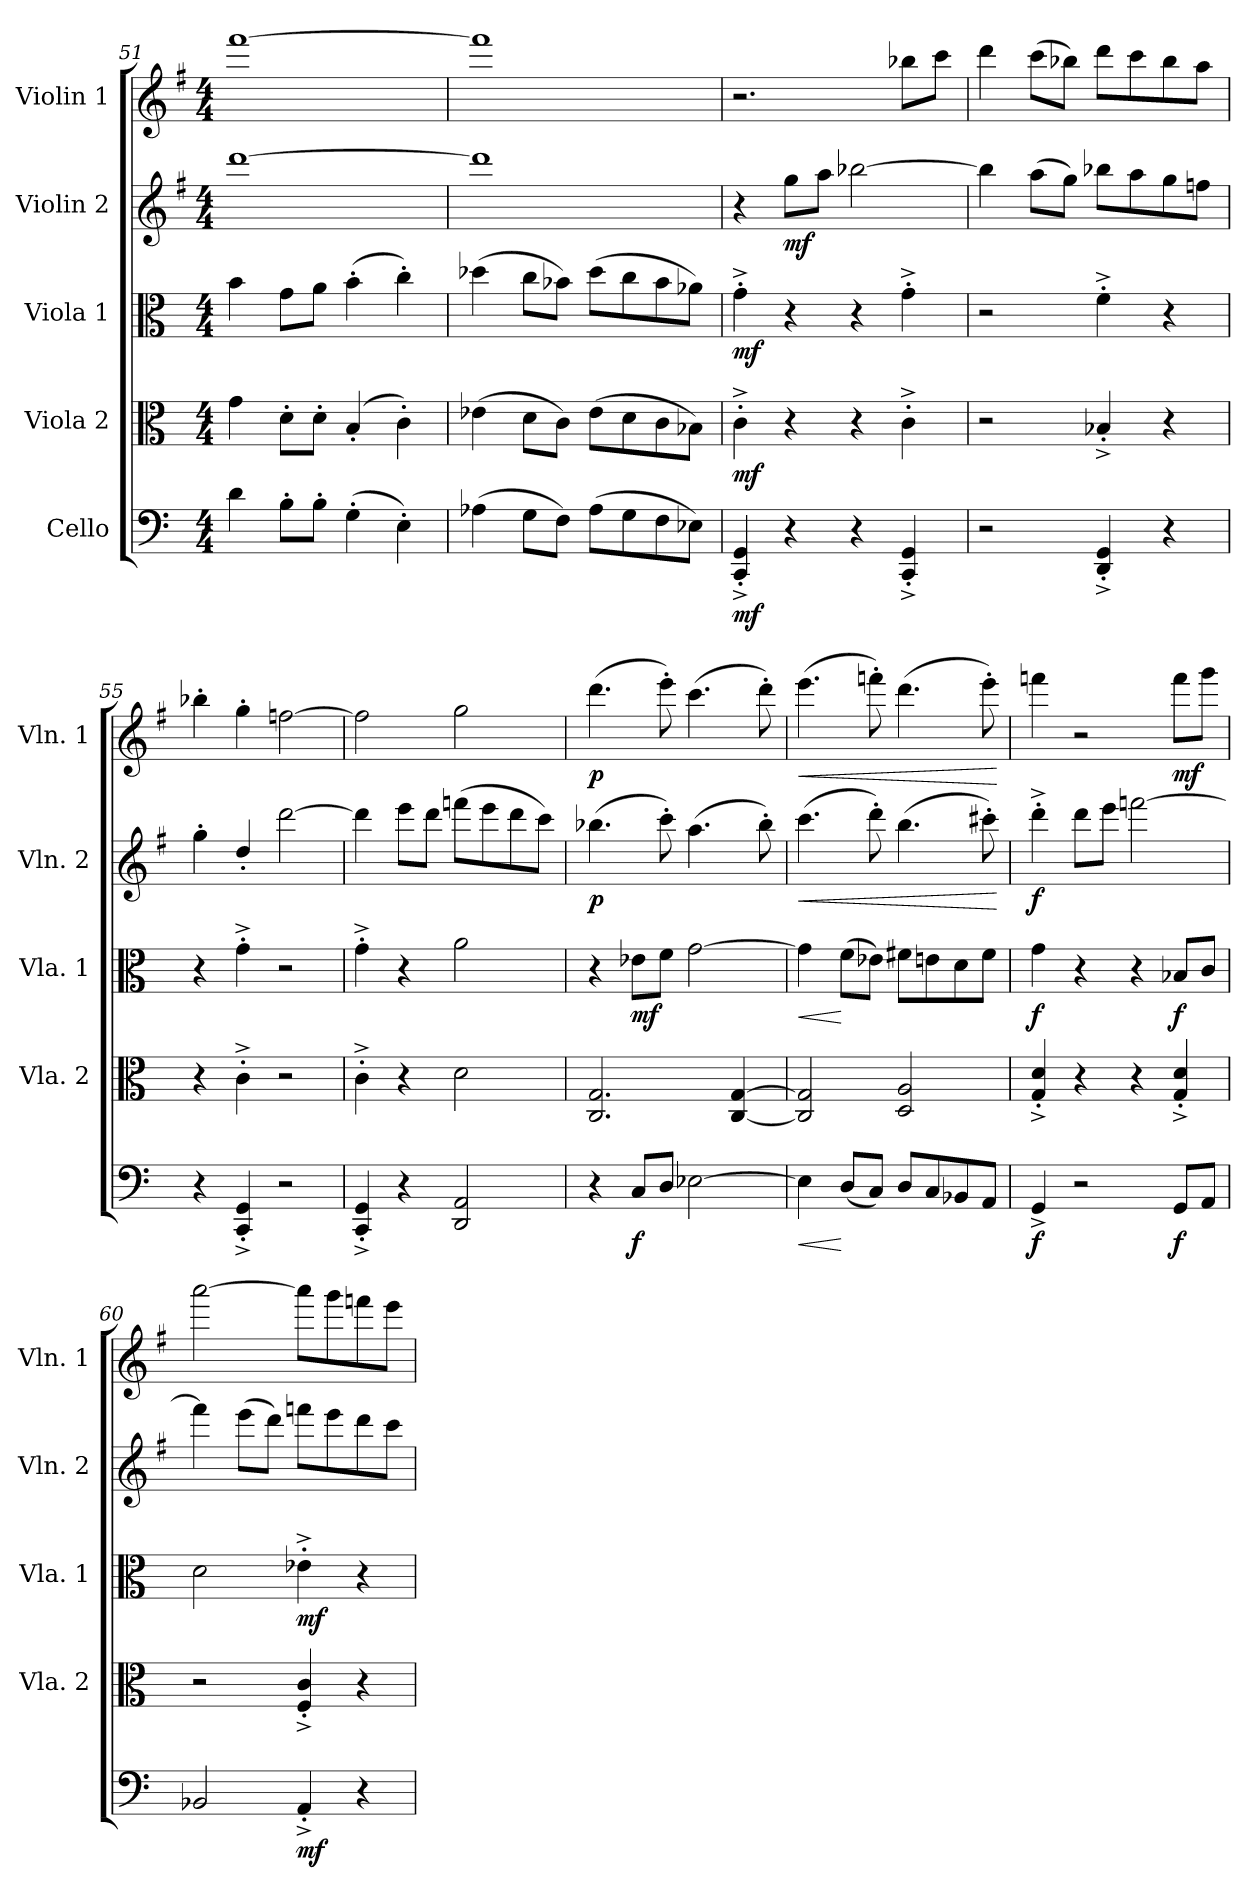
**kern	**dynam	**kern	**dynam	**kern	**dynam	**kern	**dynam	**kern	**dynam
*part5	*part5	*part4	*part4	*part3	*part3	*part2	*part2	*part1	*part1
*staff5	*staff5	*staff4	*staff4	*staff3	*staff3	*staff2	*staff2	*staff1	*staff1
*I"Cello	*	*I"Viola 2	*	*I"Viola 1	*	*I"Violin 2	*	*I"Violin 1	*
*	*	*I'Vla. 2	*	*I'Vla. 1	*	*I'Vln. 2	*	*I'Vln. 1	*
*clefF4	*	*clefC3	*	*clefC3	*	*clefG2	*	*clefG2	*
*	*	*	*	*	*	*ITrd4c7	*	*ITrd4c7	*
*k[]	*	*k[]	*	*k[]	*	*k[]	*	*k[]	*
*C:	*	*C:	*	*C:	*	*C:	*	*C:	*
*M4/4	*	*M4/4	*	*M4/4	*	*M4/4	*	*M4/4	*
=51	=51	=51	=51	=51	=51	=51	=51	=51	=51
4d\	.	4g\	.	4b\	.	[1gg	.	[1bb	.
8B'>\L	.	8d'>\L	.	8g\L	.	.	.	.	.
8B'>\J	.	8d'>\J	.	8a\J	.	.	.	.	.
(>4G'>\	.	(4B'</	.	(>4b'>\	.	.	.	.	.
4E'>\)	.	4c'>\)	.	4cc'>\)	.	.	.	.	.
!!LO:PB:g=z
=52	=52	=52	=52	=52	=52	=52	=52	=52	=52
(>4A-X\	.	(>4e-X\	.	(>4dd-X\	.	1gg]	.	1bb]	.
8G\L	.	8d\L	.	8cc\L	.	.	.	.	.
8F\J)	.	8c\J)	.	8b-X\J)	.	.	.	.	.
(>8A-\L	.	(>8e-\L	.	(>8dd-\L	.	.	.	.	.
8G\	.	8d\	.	8cc\	.	.	.	.	.
8F\	.	8c\	.	8b-\	.	.	.	.	.
8E-X\J)	.	8B-X\J)	.	8a-X\J)	.	.	.	.	.
=53	=53	=53	=53	=53	=53	=53	=53	=53	=53
!	!LO:DY:b	!	!LO:DY:b	!	!LO:DY:b	!	!	!	!
4CC/^<'< 4GG/^<'<	mf	4c^>'>\	mf	4g^>'>\	mf	4r	.	2.r	.
!	!	!	!	!	!	!	!LO:DY:b	!	!
4r	.	4r	.	4r	.	8cc\L	mf	.	.
.	.	.	.	.	.	8dd\J	.	.	.
4r	.	4r	.	4r	.	[2ee-X\	.	.	.
4CC/^<'< 4GG/^<'<	.	4c^>'>\	.	4g^>'>\	.	.	.	8ee-X\L	.
.	.	.	.	.	.	.	.	8ff\J	.
=54	=54	=54	=54	=54	=54	=54	=54	=54	=54
2r	.	2r	.	2r	.	4ee-\]	.	4gg\	.
.	.	.	.	.	.	(>8dd\L	.	(>8ff\L	.
.	.	.	.	.	.	8cc\J)	.	8ee-X\J)	.
4DD/^<'< 4GG/^<'<	.	4B-X^<'</	.	4f^>'>\	.	8ee-X\L	.	8gg\L	.
.	.	.	.	.	.	8dd\	.	8ff\	.
4r	.	4r	.	4r	.	8cc\	.	8ee-\	.
.	.	.	.	.	.	8b-X\J	.	8dd\J	.
=55	=55	=55	=55	=55	=55	=55	=55	=55	=55
4r	.	4r	.	4r	.	4cc'>\	.	4ee-X'>\	.
4CC/^<'< 4GG/^<'<	.	4c^>'>\	.	4g^>'>\	.	4g'</	.	4cc'>\	.
2r	.	2r	.	2r	.	[2gg\	.	[2b-X\	.
=56	=56	=56	=56	=56	=56	=56	=56	=56	=56
4CC/^<'< 4GG/^<'<	.	4c^>'>\	.	4g^>'>\	.	4gg\]	.	2b-\]	.
4r	.	4r	.	4r	.	8aa\L	.	.	.
.	.	.	.	.	.	8gg\J	.	.	.
2DD/ 2AA/	.	2d\	.	2a\	.	(>8bb-X\L	.	2cc\	.
.	.	.	.	.	.	8aa\	.	.	.
.	.	.	.	.	.	8gg\	.	.	.
.	.	.	.	.	.	8ff\J)	.	.	.
!!LO:LB:g=z
=57	=57	=57	=57	=57	=57	=57	=57	=57	=57
!	!	!	!	!	!	!	!LO:DY:b	!	!LO:DY:b
4r	.	2.C/ 2.G/	.	4r	.	(>4.ee-X\	p	(>4.gg\	p
!	!LO:DY:b	!	!	!	!LO:DY:b	!	!	!	!
8C/L	f	.	.	8e-X\L	mf	.	.	.	.
8D/J	.	.	.	8f\J	.	8ff'>\)	.	8aa'>\)	.
[2E-X\	.	.	.	[2g\	.	(>4.dd\	.	(>4.ff\	.
.	.	[4C/ [4G/	.	.	.	.	.	.	.
.	.	.	.	.	.	8ee-'>\)	.	8gg'>\)	.
=58	=58	=58	=58	=58	=58	=58	=58	=58	=58
!	!LO:HP:b	!	!	!	!LO:HP:b	!	!LO:HP:b	!	!LO:HP:b
4E-\]	<	2C/] 2G/]	.	4g\]	<	(>4.ff\	<	(>4.aa\	<
(<8D/L	[	.	.	(>8f\L	[	.	.	.	.
8C/J)	.	.	.	8e-X\J)	.	8gg'>\)	.	8bb-X'>\)	.
8D/L	.	2D/ 2A/	.	8f#X\L	.	(>4.ee\	.	(>4.gg\	.
8C/	.	.	.	8en\	.	.	.	.	.
8BB-X/	.	.	.	8d\	.	.	.	.	.
8AA/J	.	.	.	8f#\J	.	8ff#X'>\)	.	8aa'>\)	.
.	.	.	.	.	.	.	[	.	[
=59	=59	=59	=59	=59	=59	=59	=59	=59	=59
!	!LO:DY:b	!	!	!	!LO:DY:b	!	!LO:DY:b	!	!
4GG^</	f	4G/^<'< 4d/^<'<	.	4g\	f	4gg^>'>\	f	4bb-X\	.
2r	.	4r	.	4r	.	8gg\L	.	2r	.
.	.	.	.	.	.	8aa\J	.	.	.
.	.	4r	.	4r	.	[2bb-X\	.	.	.
!	!LO:DY:b	!	!	!	!LO:DY:b	!	!	!	!LO:DY:b
8GG/L	f	4G/^<'< 4d/^<'<	.	8B-X/L	f	.	.	8bb-\L	mf
8AA/J	.	.	.	8c/J	.	.	.	8ccc\J	.
=60	=60	=60	=60	=60	=60	=60	=60	=60	=60
2BB-X/	.	2r	.	2d\	.	4bb-\]	.	[2ddd\	.
.	.	.	.	.	.	(>8aa\L	.	.	.
.	.	.	.	.	.	8gg\J)	.	.	.
!	!LO:DY:b	!	!	!	!LO:DY:b	!	!	!	!
4AA^<'</	mf	4F/^<'< 4c/^<'<	.	4e-X^>'>\	mf	8bb-X\L	.	8ddd\L]	.
.	.	.	.	.	.	8aa\	.	8ccc\	.
4r	.	4r	.	4r	.	8gg\	.	8bb-X\	.
.	.	.	.	.	.	8ff\J	.	8aa\J	.
=	=	=	=	=	=	=	=	=	=
*-	*-	*-	*-	*-	*-	*-	*-	*-	*-
